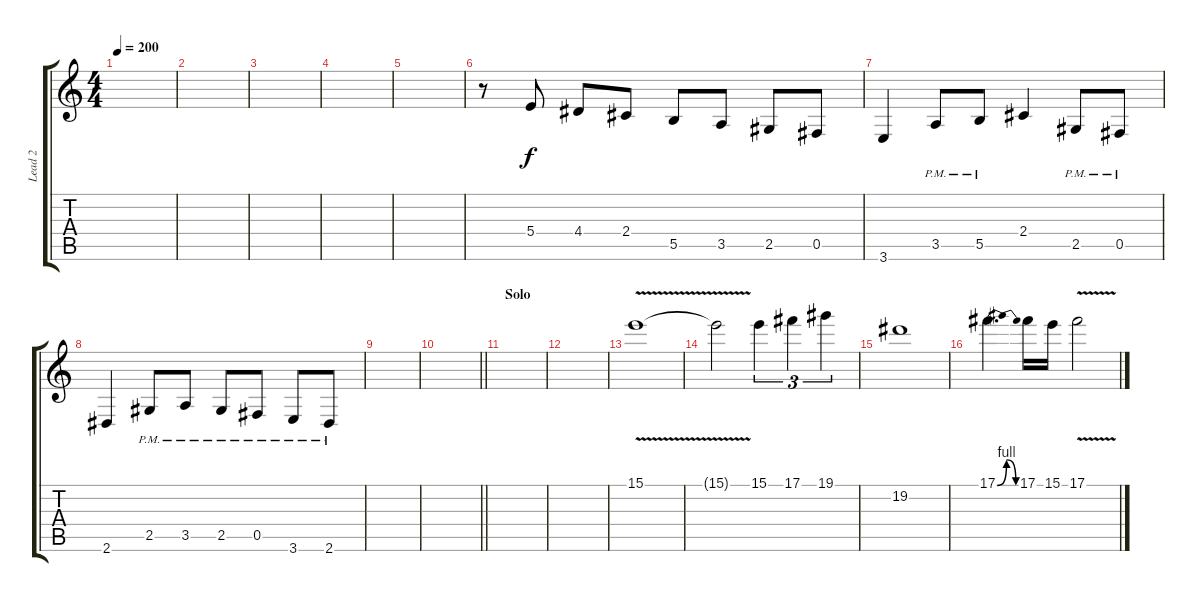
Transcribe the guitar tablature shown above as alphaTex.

\track ("Lead 2 " "Lead 2 ") {instrument distortionguitar}
\staff {score tabs}
\tuning (Db4 Ab3 E3 B2 Gb2 Db2) {hide}
\ts (4 4)
\tempo 200
\clef g2
\ks c
|
|
|
|
|
r.8 5.4.8 4.4.8 2.4.8 5.5.8 3.5.8 2.5.8 0.5.8 |
3.6.4 3.5{pm}.8 5.5{pm}.8 2.4.4 2.5{pm}.8 0.5{pm}.8 |
2.6.4 2.5{pm}.8 3.5{pm}.8 2.5{pm}.8 0.5{pm}.8 3.6{pm}.8 2.6{pm}.8 |
|
\barLineRight lightlight
|
\section ("" "Solo")
|
|
15.1{v}.1 |
15.1{t}.2 15.1.4{tu (3 2)} 17.1.4{tu (3 2)} 19.1.4{tu (3 2)} |
19.2.1 |
17.1{be (bendrelease 0 0 30 4 45 4 60 0)}.4{d} 17.1.16 15.1.16 17.1{v}.2
